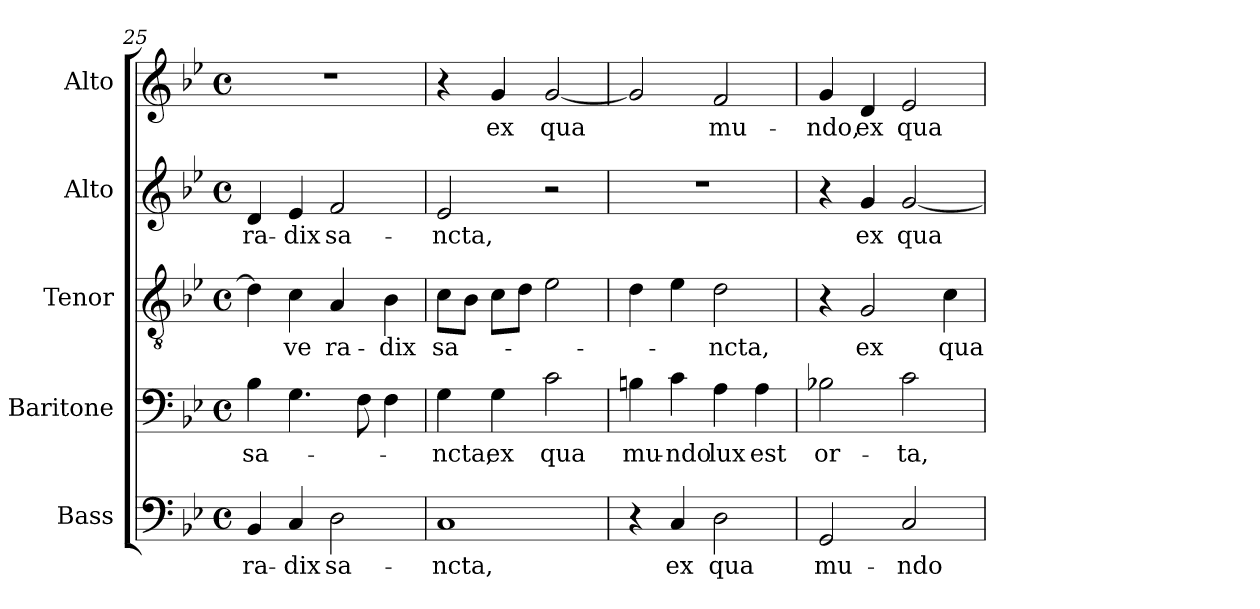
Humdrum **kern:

**kern	**text	**kern	**text	**kern	**text	**kern	**text	**kern	**text
*part5	*part5	*part4	*part4	*part3	*part3	*part2	*part2	*part1	*part1
*staff5	*staff5	*staff4	*staff4	*staff3	*staff3	*staff2	*staff2	*staff1	*staff1
*I"Bass	*	*I"Baritone	*	*I"Tenor	*	*I"Alto	*	*I"Alto	*
*I'B.	*	*I'Bar.	*	*I'T.	*	*I'A.	*	*I'A.	*
*clefF4	*	*clefF4	*	*clefGv2	*	*clefG2	*	*clefG2	*
*	*	*	*	*ITrd7c12	*	*	*	*	*
*k[b-e-]	*	*k[b-e-]	*	*k[b-e-]	*	*k[b-e-]	*	*k[b-e-]	*
*B-:	*	*B-:	*	*B-:	*	*B-:	*	*B-:	*
*M4/4	*	*M4/4	*	*M4/4	*	*M4/4	*	*M4/4	*
*met(c)	*	*met(c)	*	*met(c)	*	*met(c)	*	*met(c)	*
=25	=25	=25	=25	=25	=25	=25	=25	=25	=25
!	!LO:LY:b:color=#000000	!	!	!	!	!	!	!	!
!	!	!	!LO:LY:b:color=#000000	!	!	!	!	!	!
!	!	!	!	!	!	!	!LO:LY:b:color=#000000	!	!
4BB-i/	ra-	4B-i\	sa-	4Di\]	.	4di/	ra-	1r	.
!	!LO:LY:b:color=#000000	!	!	!	!	!	!	!	!
!	!	!	!	!	!LO:LY:b:color=#000000	!	!	!	!
!	!	!	!	!	!	!	!LO:LY:b:color=#000000	!	!
4Ci/	-dix	4.Gi\	.	4Ci\	-ve	4e-i/	-dix	.	.
!	!LO:LY:b:color=#000000	!	!	!	!	!	!	!	!
!	!	!	!	!	!LO:LY:b:color=#000000	!	!	!	!
!	!	!	!	!	!	!	!LO:LY:b:color=#000000	!	!
2Di\	sa-	.	.	4AAi/	ra-	2fi/	sa-	.	.
.	.	8Fi\	.	.	.	.	.	.	.
!	!	!	!	!	!LO:LY:b:color=#000000	!	!	!	!
.	.	4Fi\	.	4BB-i\	-dix	.	.	.	.
=26	=26	=26	=26	=26	=26	=26	=26	=26	=26
!	!LO:LY:b:color=#000000	!	!	!	!	!	!	!	!
!	!	!	!LO:LY:b:color=#000000	!	!	!	!	!	!
!	!	!	!	!	!LO:LY:b:color=#000000	!	!	!	!
!	!	!	!	!	!	!	!LO:LY:b:color=#000000	!	!
1Ci	-ncta,	4Gi\	-ncta,	8Ci\L	sa-	2e-i/	-ncta,	4r	.
.	.	.	.	8BB-i\J	.	.	.	.	.
!	!	!	!LO:LY:b:color=#000000	!	!	!	!	!	!
!	!	!	!	!	!	!	!	!	!LO:LY:b:color=#000000
.	.	4Gi\	ex	8Ci\L	.	.	.	4gi/	ex
.	.	.	.	8Di\J	.	.	.	.	.
!	!	!	!LO:LY:b:color=#000000	!	!	!	!	!	!
!	!	!	!	!	!	!	!	!	!LO:LY:b:color=#000000
.	.	2ci\	qua	2E-i\	.	2r	.	[2gi/	qua
=27	=27	=27	=27	=27	=27	=27	=27	=27	=27
!	!	!	!LO:LY:b:color=#000000	!	!	!	!	!	!
4r	.	4Bni\	mu-	4Di\	.	1r	.	2gi/]	.
!	!LO:LY:b:color=#000000	!	!	!	!	!	!	!	!
!	!	!	!LO:LY:b:color=#000000	!	!	!	!	!	!
4Ci/	ex	4ci\	-ndo	4E-i\	.	.	.	.	.
!	!LO:LY:b:color=#000000	!	!	!	!	!	!	!	!
!	!	!	!LO:LY:b:color=#000000	!	!	!	!	!	!
!	!	!	!	!	!LO:LY:b:color=#000000	!	!	!	!
!	!	!	!	!	!	!	!	!	!LO:LY:b:color=#000000
2Di\	qua	4Ai\	lux	2Di\	-ncta,	.	.	2fi/	mu-
!	!	!	!LO:LY:b:color=#000000	!	!	!	!	!	!
.	.	4Ai\	est	.	.	.	.	.	.
=28	=28	=28	=28	=28	=28	=28	=28	=28	=28
!	!LO:LY:b:color=#000000	!	!	!	!	!	!	!	!
!	!	!	!LO:LY:b:color=#000000	!	!	!	!	!	!
!	!	!	!	!	!	!	!	!	!LO:LY:b:color=#000000
2GGi/	mu-	2B-Xi\	or-	4r	.	4r	.	4gi/	-ndo,
!	!	!	!	!	!LO:LY:b:color=#000000	!	!	!	!
!	!	!	!	!	!	!	!LO:LY:b:color=#000000	!	!
!	!	!	!	!	!	!	!	!	!LO:LY:b:color=#000000
.	.	.	.	2GGi/	ex	4gi/	ex	4di/	ex
!	!LO:LY:b:color=#000000	!	!	!	!	!	!	!	!
!	!	!	!LO:LY:b:color=#000000	!	!	!	!	!	!
!	!	!	!	!	!	!	!LO:LY:b:color=#000000	!	!
!	!	!	!	!	!	!	!	!	!LO:LY:b:color=#000000
2Ci/	-ndo	2ci\	-ta,	.	.	[2gi/	qua	2e-i/	qua
!	!	!	!	!	!LO:LY:b:color=#000000	!	!	!	!
.	.	.	.	4Ci\	qua	.	.	.	.
=	=	=	=	=	=	=	=	=	=
*-	*-	*-	*-	*-	*-	*-	*-	*-	*-
